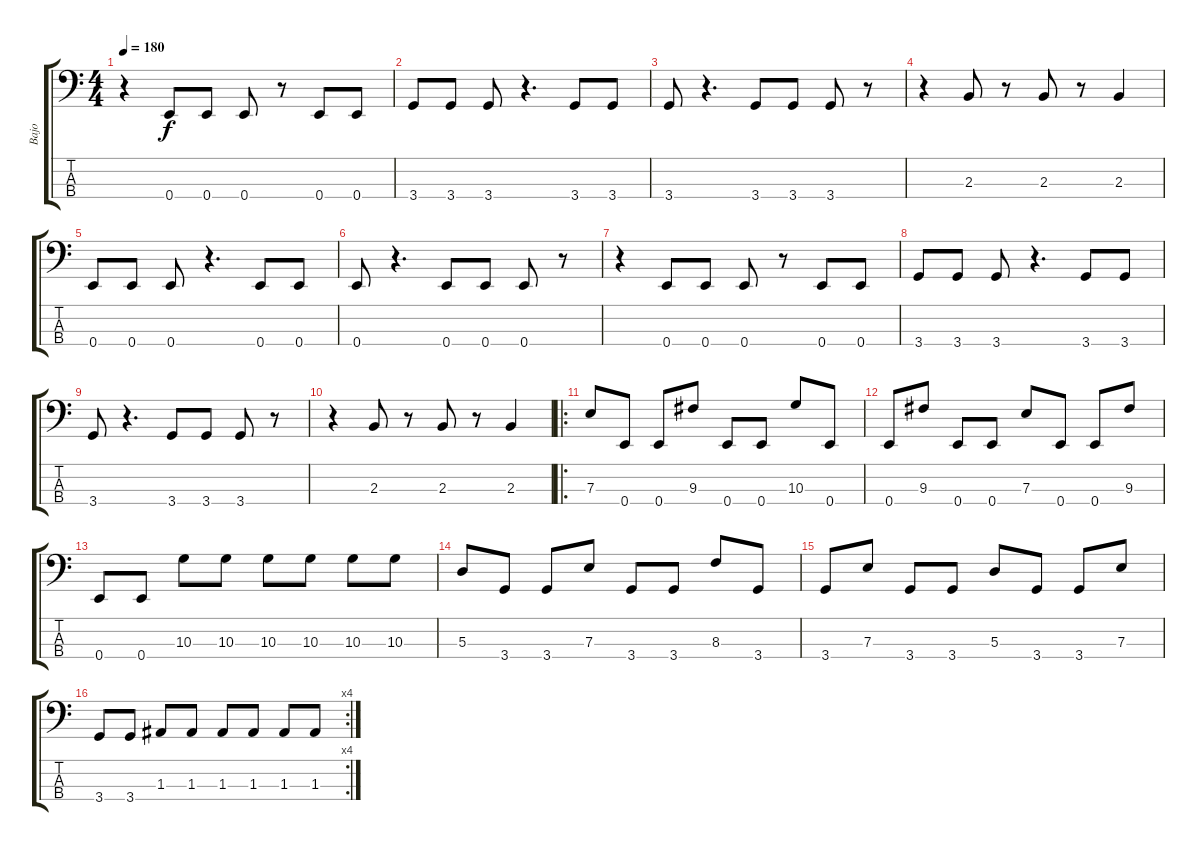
\track ("Bajo" "Bajo") {instrument electricbassfinger}
\staff {score tabs}
\tuning (G2 D2 A1 E1) {hide}
\ts (4 4)
\tempo 180
\clef f4
\ks c
r.4{dy f} 0.4.8 0.4.8 0.4.8 r.8 0.4.8 0.4.8 |
3.4.8 3.4.8 3.4.8 r.4{d} 3.4.8 3.4.8 |
3.4.8 r.4{d} 3.4.8 3.4.8 3.4.8 r.8 |
r.4 2.3.8 r.8 2.3.8 r.8 2.3.4 |
0.4.8 0.4.8 0.4.8 r.4{d} 0.4.8 0.4.8 |
0.4.8 r.4{d} 0.4.8 0.4.8 0.4.8 r.8 |
r.4 0.4.8 0.4.8 0.4.8 r.8 0.4.8 0.4.8 |
3.4.8 3.4.8 3.4.8 r.4{d} 3.4.8 3.4.8 |
3.4.8 r.4{d} 3.4.8 3.4.8 3.4.8 r.8 |
r.4 2.3.8 r.8 2.3.8 r.8 2.3.4 |
\ro
7.3.8 0.4.8 0.4.8 9.3.8 0.4.8 0.4.8 10.3.8 0.4.8 |
0.4.8 9.3.8 0.4.8 0.4.8 7.3.8 0.4.8 0.4.8 9.3.8 |
0.4.8 0.4.8 10.3.8 10.3.8 10.3.8 10.3.8 10.3.8 10.3.8 |
5.3.8 3.4.8 3.4.8 7.3.8 3.4.8 3.4.8 8.3.8 3.4.8 |
3.4.8 7.3.8 3.4.8 3.4.8 5.3.8 3.4.8 3.4.8 7.3.8 |
\rc 4
3.4.8 3.4.8 1.3.8 1.3.8 1.3.8 1.3.8 1.3.8 1.3.8
